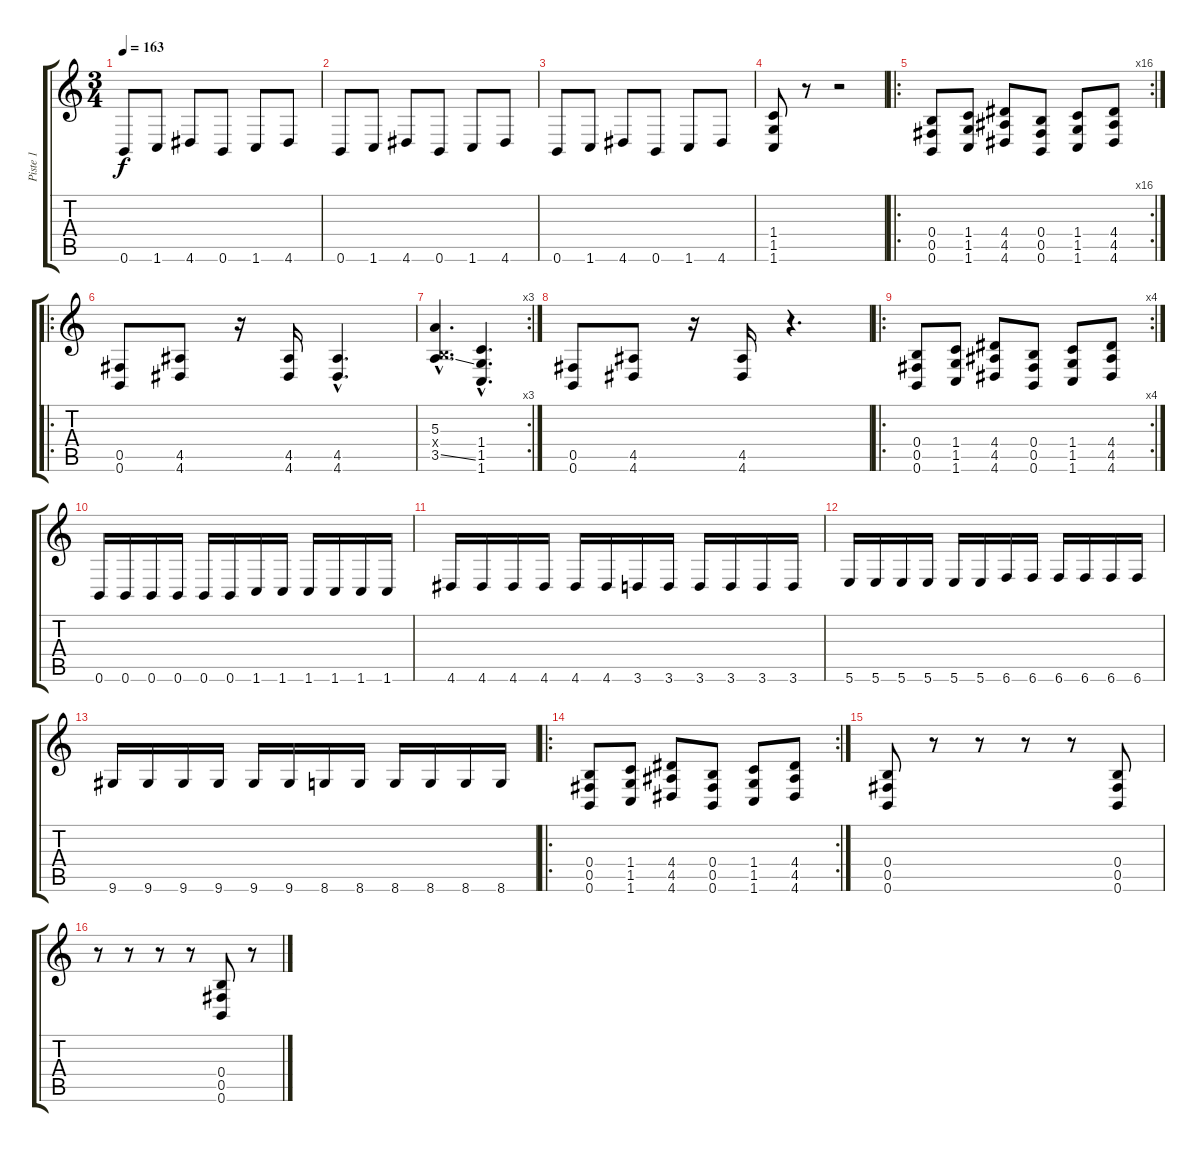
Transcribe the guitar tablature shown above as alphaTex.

\track ("Piste 1" "Piste 1") {instrument distortionguitar}
\staff {score tabs}
\tuning (Db4 Ab3 E3 B2 Gb2 B1) {hide}
\ts (3 4)
\tempo 163
\clef g2
\ks c
0.6.8{dy f instrument distortionguitar} 1.6.8 4.6.8 0.6.8 1.6.8 4.6.8 |
0.6.8 1.6.8 4.6.8 0.6.8 1.6.8 4.6.8 |
0.6.8 1.6.8 4.6.8 0.6.8 1.6.8 4.6.8 |
(1.4 1.5 1.6).8 r.8 r.2 |
\ro
\rc 16
(0.4 0.5 0.6).8 (1.4 1.5 1.6).8 (4.4 4.5 4.6).8 (0.4 0.5 0.6).8 (1.4 1.5 1.6).8 (4.4 4.5 4.6).8 |
\ro
(0.5 0.6).8 (4.5 4.6).8 r.16 (4.5 4.6).16 (4.5{hac} 4.6{hac}).4{d} |
\rc 3
(5.3{hac} 0.4{hac x} 3.5{ss hac}).4{d} (1.4{hac} 1.5{hac} 1.6{hac}).4{d} |
(0.5 0.6).8 (4.5 4.6).8 r.16 (4.5 4.6).16 r.4{d} |
\ro
\rc 4
(0.4 0.5 0.6).8 (1.4 1.5 1.6).8 (4.4 4.5 4.6).8 (0.4 0.5 0.6).8 (1.4 1.5 1.6).8 (4.4 4.5 4.6).8 |
0.6.16 0.6.16 0.6.16 0.6.16 0.6.16 0.6.16 1.6.16 1.6.16 1.6.16 1.6.16 1.6.16 1.6.16 |
4.6.16 4.6.16 4.6.16 4.6.16 4.6.16 4.6.16 3.6.16 3.6.16 3.6.16 3.6.16 3.6.16 3.6.16 |
5.6.16 5.6.16 5.6.16 5.6.16 5.6.16 5.6.16 6.6.16 6.6.16 6.6.16 6.6.16 6.6.16 6.6.16 |
9.6.16 9.6.16 9.6.16 9.6.16 9.6.16 9.6.16 8.6.16 8.6.16 8.6.16 8.6.16 8.6.16 8.6.16 |
\ro
\rc 2
(0.4 0.5 0.6).8 (1.4 1.5 1.6).8 (4.4 4.5 4.6).8 (0.4 0.5 0.6).8 (1.4 1.5 1.6).8 (4.4 4.5 4.6).8 |
(0.4 0.5 0.6).8 r.8 r.8 r.8 r.8 (0.4 0.5 0.6).8 |
r.8 r.8 r.8 r.8 (0.4 0.5 0.6).8 r.8
